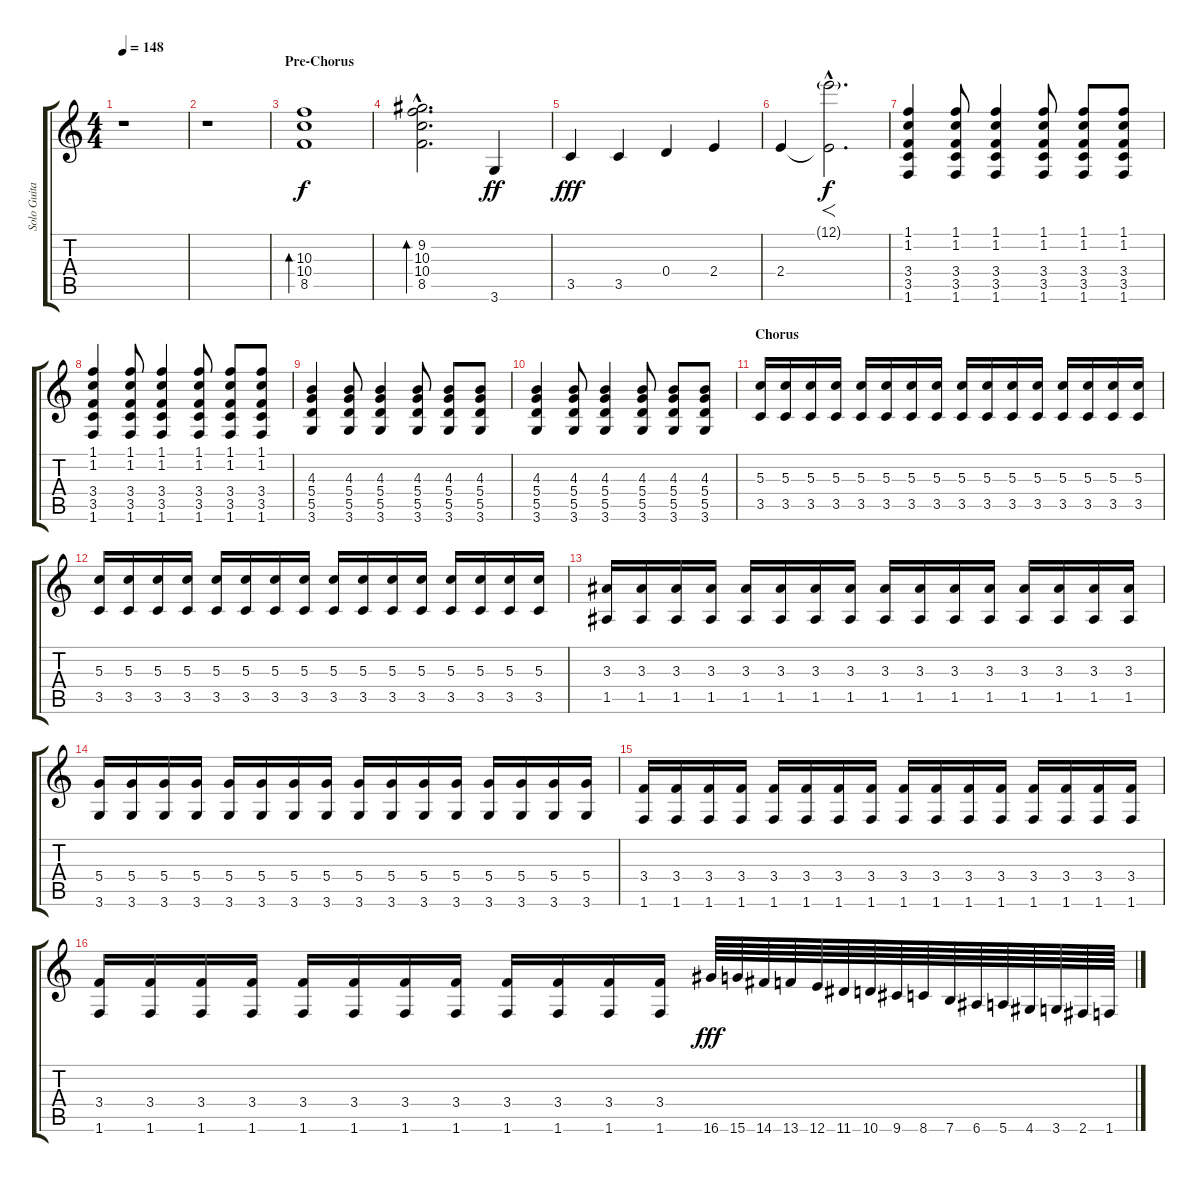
\track ("Solo Guitar" "Solo Guita") {instrument overdrivenguitar}
\staff {score tabs}
\tuning (E4 B3 G3 D3 A2 E2) {hide}
\ts (4 4)
\tempo 148
\clef g2
\ks c
r.1{dy f} |
r.1 |
\section ("" "Pre-Chorus")
(10.3 10.4 8.5).1{bd 60} |
(9.2{hac} 10.3{hac} 10.4{hac} 8.5{hac}).2{d bd 30} 3.6.4{dy ff} |
3.5.4{dy fff} 3.5.4 0.4.4 2.4.4 |
2.4.4 (12.1{g hac} 2.4{hac t}).2{f d dy f} |
(1.1 1.2 3.4 3.5 1.6).4 (1.1 1.2 3.4 3.5 1.6).8 (1.1 1.2 3.4 3.5 1.6).4 (1.1 1.2 3.4 3.5 1.6).8 (1.1 1.2 3.4 3.5 1.6).8 (1.1 1.2 3.4 3.5 1.6).8 |
(1.1 1.2 3.4 3.5 1.6).4 (1.1 1.2 3.4 3.5 1.6).8 (1.1 1.2 3.4 3.5 1.6).4 (1.1 1.2 3.4 3.5 1.6).8 (1.1 1.2 3.4 3.5 1.6).8 (1.1 1.2 3.4 3.5 1.6).8 |
(4.3 5.4 5.5 3.6).4 (4.3 5.4 5.5 3.6).8 (4.3 5.4 5.5 3.6).4 (4.3 5.4 5.5 3.6).8 (4.3 5.4 5.5 3.6).8 (4.3 5.4 5.5 3.6).8 |
(4.3 5.4 5.5 3.6).4 (4.3 5.4 5.5 3.6).8 (4.3 5.4 5.5 3.6).4 (4.3 5.4 5.5 3.6).8 (4.3 5.4 5.5 3.6).8 (4.3 5.4 5.5 3.6).8 |
\section ("" "Chorus")
(5.3 3.5).16 (5.3 3.5).16 (5.3 3.5).16 (5.3 3.5).16 (5.3 3.5).16 (5.3 3.5).16 (5.3 3.5).16 (5.3 3.5).16 (5.3 3.5).16 (5.3 3.5).16 (5.3 3.5).16 (5.3 3.5).16 (5.3 3.5).16 (5.3 3.5).16 (5.3 3.5).16 (5.3 3.5).16 |
(5.3 3.5).16 (5.3 3.5).16 (5.3 3.5).16 (5.3 3.5).16 (5.3 3.5).16 (5.3 3.5).16 (5.3 3.5).16 (5.3 3.5).16 (5.3 3.5).16 (5.3 3.5).16 (5.3 3.5).16 (5.3 3.5).16 (5.3 3.5).16 (5.3 3.5).16 (5.3 3.5).16 (5.3 3.5).16 |
(3.3 1.5).16 (3.3 1.5).16 (3.3 1.5).16 (3.3 1.5).16 (3.3 1.5).16 (3.3 1.5).16 (3.3 1.5).16 (3.3 1.5).16 (3.3 1.5).16 (3.3 1.5).16 (3.3 1.5).16 (3.3 1.5).16 (3.3 1.5).16 (3.3 1.5).16 (3.3 1.5).16 (3.3 1.5).16 |
(5.4 3.6).16 (5.4 3.6).16 (5.4 3.6).16 (5.4 3.6).16 (5.4 3.6).16 (5.4 3.6).16 (5.4 3.6).16 (5.4 3.6).16 (5.4 3.6).16 (5.4 3.6).16 (5.4 3.6).16 (5.4 3.6).16 (5.4 3.6).16 (5.4 3.6).16 (5.4 3.6).16 (5.4 3.6).16 |
(3.4 1.6).16 (3.4 1.6).16 (3.4 1.6).16 (3.4 1.6).16 (3.4 1.6).16 (3.4 1.6).16 (3.4 1.6).16 (3.4 1.6).16 (3.4 1.6).16 (3.4 1.6).16 (3.4 1.6).16 (3.4 1.6).16 (3.4 1.6).16 (3.4 1.6).16 (3.4 1.6).16 (3.4 1.6).16 |
(3.4 1.6).16 (3.4 1.6).16 (3.4 1.6).16 (3.4 1.6).16 (3.4 1.6).16 (3.4 1.6).16 (3.4 1.6).16 (3.4 1.6).16 (3.4 1.6).16 (3.4 1.6).16 (3.4 1.6).16 (3.4 1.6).16 16.6.64{dy fff} 15.6.64 14.6.64 13.6.64 12.6.64 11.6.64 10.6.64 9.6.64 8.6.64 7.6.64 6.6.64 5.6.64 4.6.64 3.6.64 2.6.64 1.6.64
